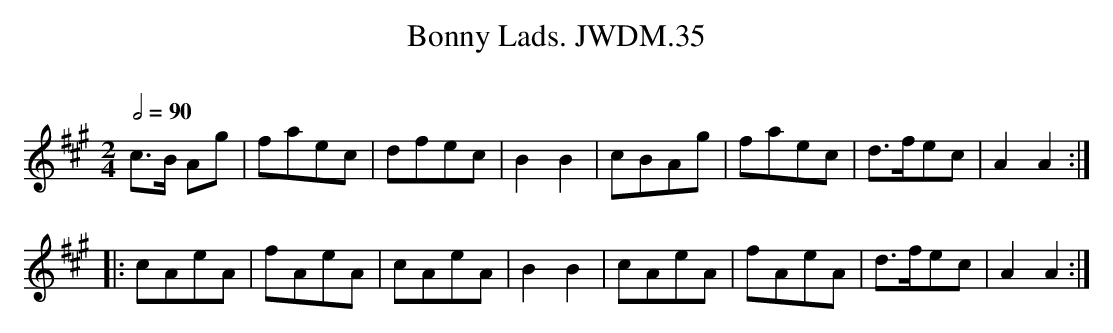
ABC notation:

X:1
T:Bonny Lads. JWDM.35
M:2/4
L:1/8
Q:1/2=90
O:
K:A
c>B Ag|faec|dfec|B2B2|cBAg|faec|d>fec|A2A2:|
|:cAeA|fAeA|cAeA|B2B2|cAeA|fAeA|d>fec|A2A2:|
